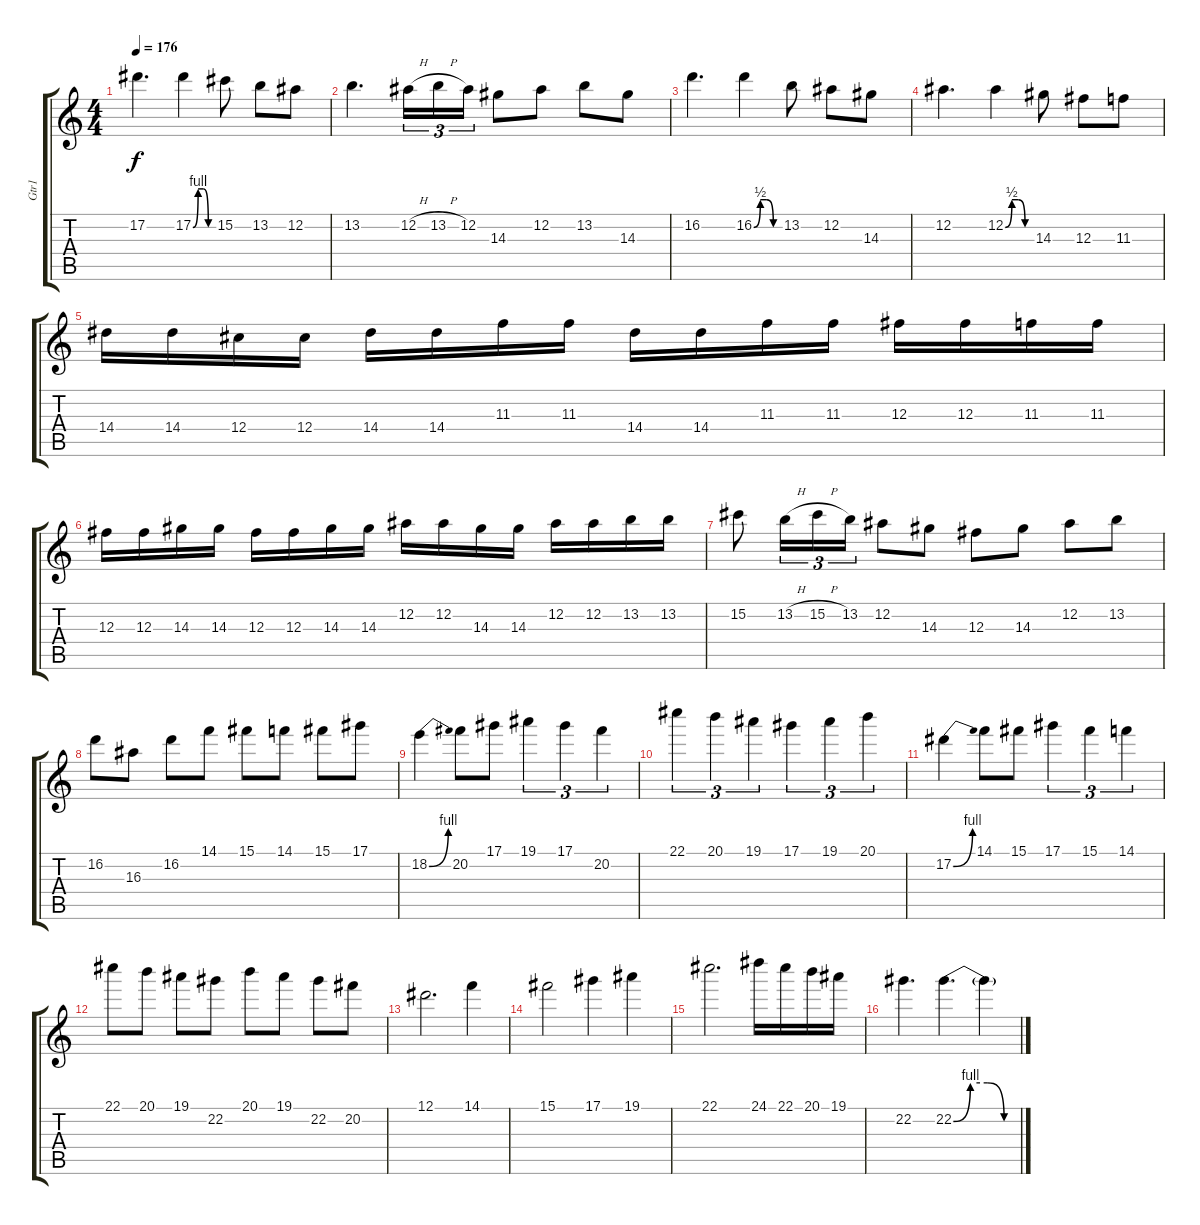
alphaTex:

\track ("Gtr1" "Gtr1") {instrument overdrivenguitar}
\staff {score tabs}
\tuning (Eb4 Bb3 Gb3 Db3 Ab2 Eb2) {hide}
\ts (4 4)
\tempo 176
\clef g2
\ks c
17.2.4{d dy f} 17.2{be (custom 0 0 15 4 30 4 45 0 60 0)}.4 15.2.8 13.2.8 12.2.8 |
13.2.4{d} 12.2{h}.16{tu (3 2)} 13.2{h}.16{tu (3 2)} 12.2.16{tu (3 2)} 14.3.8 12.2.8 13.2.8 14.3.8 |
16.2.4{d} 16.2{be (custom 0 0 15 2 30 2 45 0 60 0)}.4 13.2.8 12.2.8 14.3.8 |
12.2.4{d} 12.2{be (custom 0 0 15 2 30 2 45 0 60 0)}.4 14.3.8 12.3.8 11.3.8 |
14.4.16 14.4.16 12.4.16 12.4.16 14.4.16 14.4.16 11.3.16 11.3.16 14.4.16 14.4.16 11.3.16 11.3.16 12.3.16 12.3.16 11.3.16 11.3.16 |
12.3.16 12.3.16 14.3.16 14.3.16 12.3.16 12.3.16 14.3.16 14.3.16 12.2.16 12.2.16 14.3.16 14.3.16 12.2.16 12.2.16 13.2.16 13.2.16 |
15.2.8 13.2{h}.16{tu (3 2)} 15.2{h}.16{tu (3 2)} 13.2.16{tu (3 2)} 12.2.8 14.3.8 12.3.8 14.3.8 12.2.8 13.2.8 |
16.2.8 16.3.8 16.2.8 14.1.8 15.1.8 14.1.8 15.1.8 17.1.8 |
18.2{be (bend 0 0 60 4)}.4 20.2.8 17.1.8 19.1.4{tu (3 2)} 17.1.4{tu (3 2)} 20.2.4{tu (3 2)} |
22.1.4{tu (3 2)} 20.1.4{tu (3 2)} 19.1.4{tu (3 2)} 17.1.4{tu (3 2)} 19.1.4{tu (3 2)} 20.1.4{tu (3 2)} |
17.2{be (bend 0 0 60 4)}.4 14.1.8 15.1.8 17.1.4{tu (3 2)} 15.1.4{tu (3 2)} 14.1.4{tu (3 2)} |
22.1.8 20.1.8 19.1.8 22.2.8 20.1.8 19.1.8 22.2.8 20.2.8 |
12.1.2{d} 14.1.4 |
15.1.2 17.1.4 19.1.4 |
22.1.2{d} 24.1.16 22.1.16 20.1.16 19.1.16 |
22.2.4{d} 22.2{be (custom 0 0 15 4 30 4 45 0 60 0)}.4{d} 22.2{t}.4
